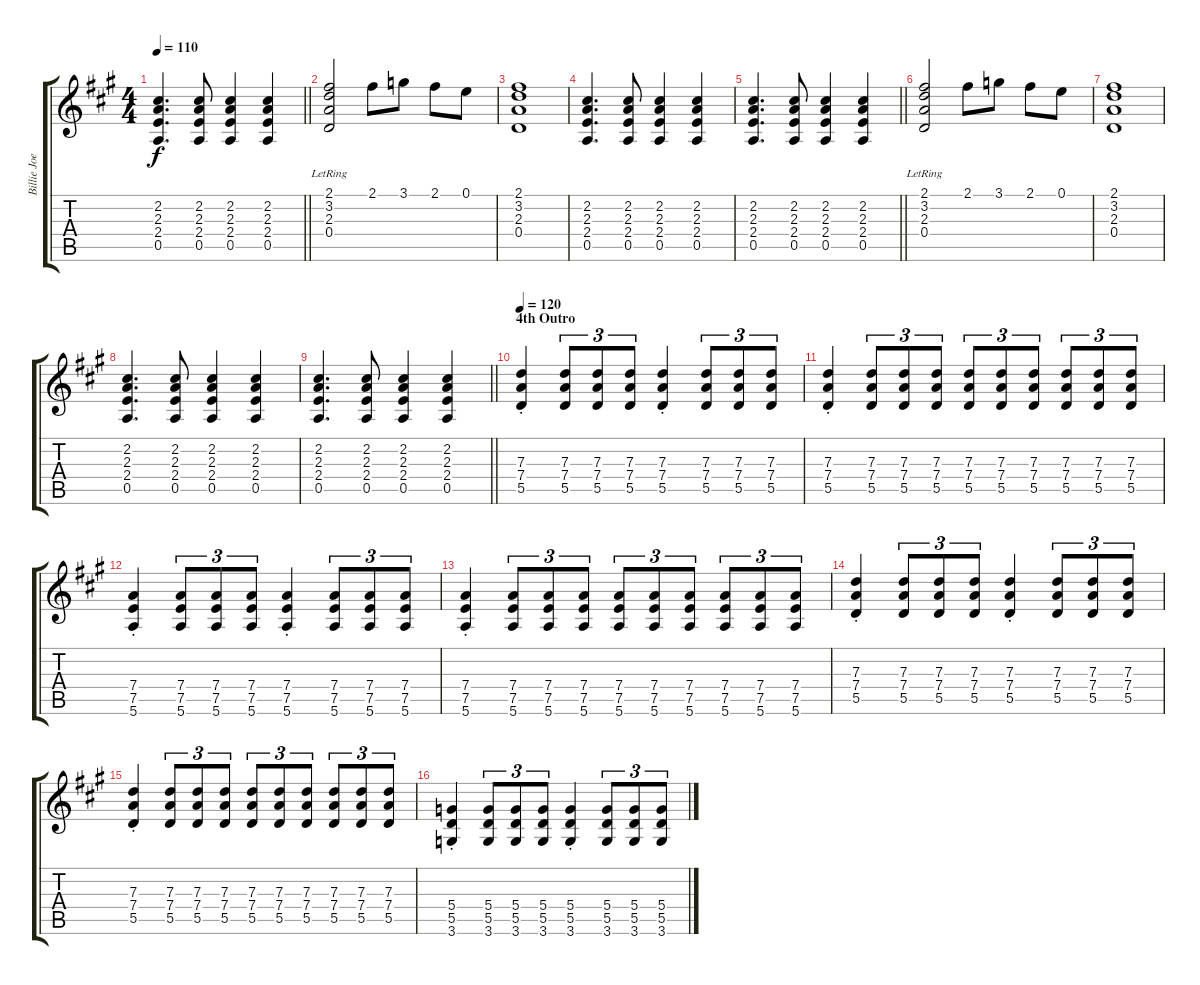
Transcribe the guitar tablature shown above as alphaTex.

\track ("Billie Joe Armstrong (Rhthym Guitar)" "Billie Joe") {instrument distortionguitar}
\staff {score tabs}
\tuning (E4 B3 G3 D3 A2 E2) {hide}
\ts (4 4)
\tempo 110
\clef g2
\barLineRight lightlight
\ks a
(2.2 2.3 2.4 0.5).4{d dy f} (2.2 2.3 2.4 0.5).8 (2.2 2.3 2.4 0.5).4 (2.2 2.3 2.4 0.5).4 |
(2.1{lr} 3.2{lr} 2.3{lr} 0.4{lr}).2 2.1.8 3.1.8 2.1.8 0.1.8 |
(2.1 3.2 2.3 0.4).1 |
(2.2 2.3 2.4 0.5).4{d} (2.2 2.3 2.4 0.5).8 (2.2 2.3 2.4 0.5).4 (2.2 2.3 2.4 0.5).4 |
\barLineRight lightlight
(2.2 2.3 2.4 0.5).4{d} (2.2 2.3 2.4 0.5).8 (2.2 2.3 2.4 0.5).4 (2.2 2.3 2.4 0.5).4 |
(2.1{lr} 3.2{lr} 2.3{lr} 0.4{lr}).2 2.1.8 3.1.8 2.1.8 0.1.8 |
(2.1 3.2 2.3 0.4).1 |
(2.2 2.3 2.4 0.5).4{d} (2.2 2.3 2.4 0.5).8 (2.2 2.3 2.4 0.5).4 (2.2 2.3 2.4 0.5).4 |
\barLineRight lightlight
(2.2 2.3 2.4 0.5).4{d} (2.2 2.3 2.4 0.5).8 (2.2 2.3 2.4 0.5).4 (2.2 2.3 2.4 0.5).4 |
\section ("" "4th Outro")
\tempo 120
(7.3{st} 7.4{st} 5.5{st}).4 (7.3 7.4 5.5).8{tu (3 2)} (7.3 7.4 5.5).8{tu (3 2)} (7.3 7.4 5.5).8{tu (3 2)} (7.3{st} 7.4{st} 5.5{st}).4 (7.3 7.4 5.5).8{tu (3 2)} (7.3 7.4 5.5).8{tu (3 2)} (7.3 7.4 5.5).8{tu (3 2)} |
(7.3{st} 7.4{st} 5.5{st}).4 (7.3 7.4 5.5).8{tu (3 2)} (7.3 7.4 5.5).8{tu (3 2)} (7.3 7.4 5.5).8{tu (3 2)} (7.3 7.4 5.5).8{tu (3 2)} (7.3 7.4 5.5).8{tu (3 2)} (7.3 7.4 5.5).8{tu (3 2)} (7.3 7.4 5.5).8{tu (3 2)} (7.3 7.4 5.5).8{tu (3 2)} (7.3 7.4 5.5).8{tu (3 2)} |
(7.4{st} 7.5{st} 5.6{st}).4 (7.4 7.5 5.6).8{tu (3 2)} (7.4 7.5 5.6).8{tu (3 2)} (7.4 7.5 5.6).8{tu (3 2)} (7.4{st} 7.5{st} 5.6{st}).4 (7.4 7.5 5.6).8{tu (3 2)} (7.4 7.5 5.6).8{tu (3 2)} (7.4 7.5 5.6).8{tu (3 2)} |
(7.4{st} 7.5{st} 5.6{st}).4 (7.4 7.5 5.6).8{tu (3 2)} (7.4 7.5 5.6).8{tu (3 2)} (7.4 7.5 5.6).8{tu (3 2)} (7.4 7.5 5.6).8{tu (3 2)} (7.4 7.5 5.6).8{tu (3 2)} (7.4 7.5 5.6).8{tu (3 2)} (7.4 7.5 5.6).8{tu (3 2)} (7.4 7.5 5.6).8{tu (3 2)} (7.4 7.5 5.6).8{tu (3 2)} |
(7.3{st} 7.4{st} 5.5{st}).4 (7.3 7.4 5.5).8{tu (3 2)} (7.3 7.4 5.5).8{tu (3 2)} (7.3 7.4 5.5).8{tu (3 2)} (7.3{st} 7.4{st} 5.5{st}).4 (7.3 7.4 5.5).8{tu (3 2)} (7.3 7.4 5.5).8{tu (3 2)} (7.3 7.4 5.5).8{tu (3 2)} |
(7.3{st} 7.4{st} 5.5{st}).4 (7.3 7.4 5.5).8{tu (3 2)} (7.3 7.4 5.5).8{tu (3 2)} (7.3 7.4 5.5).8{tu (3 2)} (7.3 7.4 5.5).8{tu (3 2)} (7.3 7.4 5.5).8{tu (3 2)} (7.3 7.4 5.5).8{tu (3 2)} (7.3 7.4 5.5).8{tu (3 2)} (7.3 7.4 5.5).8{tu (3 2)} (7.3 7.4 5.5).8{tu (3 2)} |
(5.4{st} 5.5{st} 3.6{st}).4 (5.4 5.5 3.6).8{tu (3 2)} (5.4 5.5 3.6).8{tu (3 2)} (5.4 5.5 3.6).8{tu (3 2)} (5.4{st} 5.5{st} 3.6{st}).4 (5.4 5.5 3.6).8{tu (3 2)} (5.4 5.5 3.6).8{tu (3 2)} (5.4 5.5 3.6).8{tu (3 2)}
